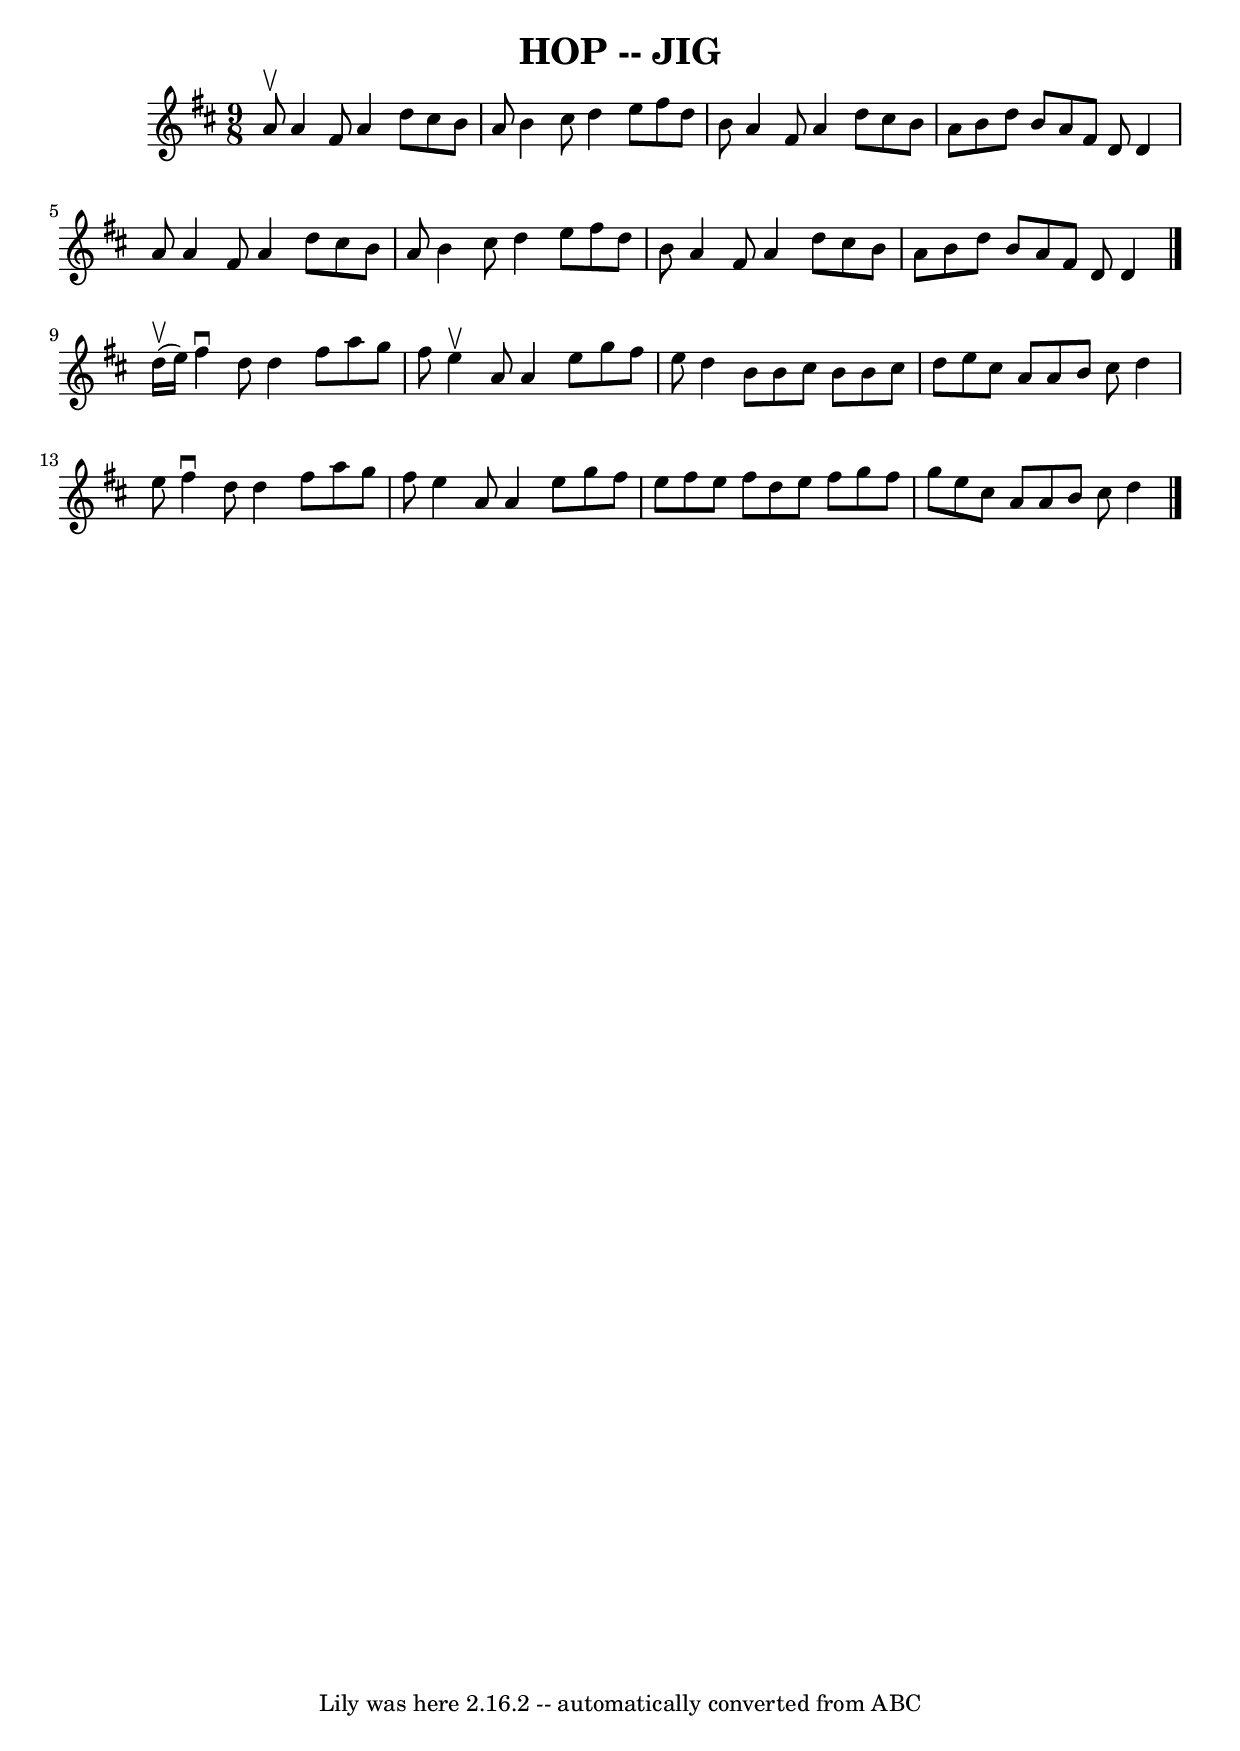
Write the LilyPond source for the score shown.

\version "2.16.2"
\include "Mammoth.ily"
\header {
  %% book = "Ryan's Mammoth Collection of Fiddle Tunes"
  crossRefNumber = "1"
  footnotes = ""
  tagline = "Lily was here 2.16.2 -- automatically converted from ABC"
  title = "HOP -- JIG"

}
voicedefault =  {


  \time 9/8 
  \key d \major
  a'8^\upbow       |
  a'4 fis'8 a'4    
  d''8 cis''8 b'8 a'8    |
  b'4 cis''8 d''4 e''8    
  fis''8 d''8 b'8    |
  a'4 fis'8 a'4 d''8 cis''8    
  b'8 a'8    |
  b'8 d''8 b'8 a'8 fis'8 d'8 d'4    
  a'8        |
  a'4 fis'8 a'4 d''8 cis''8 b'8 a'8     |
  b'4 cis''8 d''4 e''8 fis''8 d''8 b'8    |
  
  a'4 fis'8 a'4 d''8 cis''8 b'8 a'8    |
  b'8 d''8   
  b'8 a'8 fis'8 d'8 d'4    \bar "|." d''16 (^\upbow e''16)       |
  fis''4^\downbow d''8 d''4 fis''8 a''8 g''8   
  fis''8    |
  e''4^\upbow a'8 a'4 e''8 g''8 fis''8    
  e''8    |
  d''4 b'8 b'8 cis''8 b'8 b'8 cis''8 d''8  |
  e''8 cis''8 a'8 a'8 b'8 cis''8 d''4 e''8      |
  fis''4^\downbow d''8 d''4 fis''8 a''8 g''8    
  fis''8    |
  e''4 a'8 a'4 e''8 g''8 fis''8 e''8     |
  fis''8 e''8 fis''8 d''8 e''8 fis''8 g''8 fis''8 
  g''8    |
  e''8 cis''8 a'8 a'8 b'8 cis''8 d''4    
  \bar "|."   

}

\score{
  <<

    \context Staff="default"
    {
      \voicedefault 
      
    }

  >>
  \layout {
    
  }
  \midi {
  }

}
